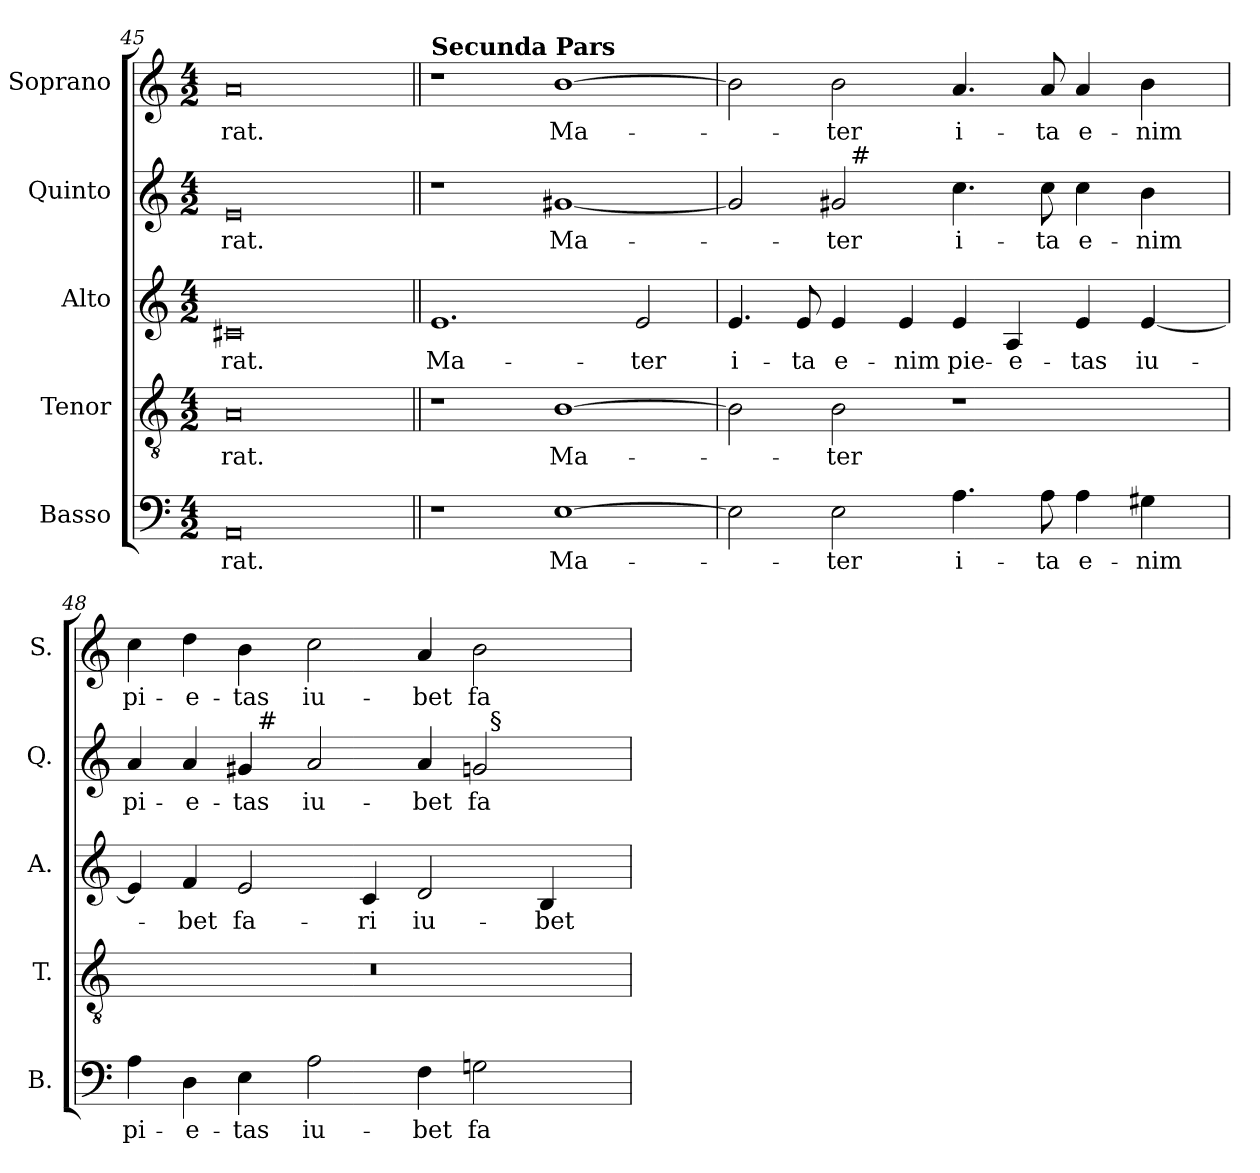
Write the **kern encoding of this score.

**kern	**text	**kern	**text	**kern	**text	**kern	**text	**kern	**text
*part5	*part5	*part4	*part4	*part3	*part3	*part2	*part2	*part1	*part1
*staff5	*staff5	*staff4	*staff4	*staff3	*staff3	*staff2	*staff2	*staff1	*staff1
*I"Basso	*	*I"Tenor	*	*I"Alto	*	*I"Quinto	*	*I"Soprano	*
*I'B.	*	*I'T.	*	*I'A.	*	*I'Q.	*	*I'S.	*
*clefF4	*	*clefGv2	*	*clefG2	*	*clefG2	*	*clefG2	*
*	*	*ITrd7c12	*	*	*	*	*	*	*
*k[]	*	*k[]	*	*k[]	*	*k[]	*	*k[]	*
*C:	*	*C:	*	*C:	*	*C:	*	*C:	*
*M4/2	*	*M4/2	*	*M4/2	*	*M4/2	*	*M4/2	*
=45	=45	=45	=45	=45	=45	=45	=45	=45	=45
!	!LO:LY:b:color=#000000	!	!	!	!	!	!	!	!
!	!	!	!LO:LY:b:color=#000000	!	!	!	!	!	!
!	!	!	!	!	!LO:LY:b:color=#000000	!	!	!	!
!	!	!	!	!	!	!	!LO:LY:b:color=#000000	!	!
!	!	!	!	!	!	!	!	!	!LO:LY:b:color=#000000
0AAi	-rat.	0AAi	-rat.	0c#Xi	-rat.	0ei	-rat.	0ai	-rat.
=46||	=46||	=46||	=46||	=46||	=46||	=46||	=46||	=46||	=46||
!	!	!	!	!	!	!	!	!LO:TX:a:B:t=Secunda Pars	!
!	!	!	!	!	!LO:LY:b:color=#000000	!	!	!	!
1r	.	1r	.	1.ei	Ma-	1r	.	1r	.
!	!LO:LY:b:color=#000000	!	!	!	!	!	!	!	!
!	!	!	!LO:LY:b:color=#000000	!	!	!	!	!	!
!	!	!	!	!	!	!	!LO:LY:b:color=#000000	!	!
!	!	!	!	!	!	!	!	!	!LO:LY:b:color=#000000
[1Ei	Ma-	[1BBi	Ma-	.	.	[1g#Xi	Ma-	[1bi	Ma-
!	!	!	!	!	!LO:LY:b:color=#000000	!	!	!	!
.	.	.	.	2ei/	-ter	.	.	.	.
=47	=47	=47	=47	=47	=47	=47	=47	=47	=47
!	!	!	!	!	!LO:LY:b:color=#000000	!	!	!	!
*	*	*	*	*	*	*^	*	*	*
2Ei\]	.	2BBi\]	.	4.ei/	i-	2g#i/]	2ryy	.	2bi\]	.
!	!	!	!	!	!LO:LY:b:color=#000000	!	!	!	!	!
.	.	.	.	8ei/	-ta	.	.	.	.	.
!	!LO:LY:b:color=#000000	!	!	!	!	!	!	!	!	!
!	!	!	!LO:LY:b:color=#000000	!	!	!	!	!	!	!
!	!	!	!	!	!LO:LY:b:color=#000000	!	!	!	!	!
!	!	!	!	!	!	!	!	!LO:LY:b:color=#000000	!	!
!	!	!	!	!	!	!	!	!	!	!LO:LY:b:color=#000000
2Ei\	-ter	2BBi\	-ter	4ei/	e-	2g#i/	32ryy	-ter	2bi\	-ter
.	.	.	.	.	.	.	256ryy	.	.	.
!	!	!	!	!	!	!	!LO:TX:a:t=#	!	!	!
.	.	.	.	.	.	.	1ryy	.	.	.
!	!	!	!	!	!LO:LY:b:color=#000000	!	!	!	!	!
.	.	.	.	4ei/	-nim	.	.	.	.	.
!	!LO:LY:b:color=#000000	!	!	!	!	!	!	!	!	!
!	!	!	!	!	!LO:LY:b:color=#000000	!	!	!	!	!
!	!	!	!	!	!	!	!	!LO:LY:b:color=#000000	!	!
!	!	!	!	!	!	!	!	!	!	!LO:LY:b:color=#000000
4.Ai\	i-	1r	.	4ei/	pie-	4.cci\	.	i-	4.ai/	i-
!	!	!	!	!	!LO:LY:b:color=#000000	!	!	!	!	!
.	.	.	.	4Ai/	-e-	.	.	.	.	.
!	!LO:LY:b:color=#000000	!	!	!	!	!	!	!	!	!
!	!	!	!	!	!	!	!	!LO:LY:b:color=#000000	!	!
!	!	!	!	!	!	!	!	!	!	!LO:LY:b:color=#000000
8Ai\	-ta	.	.	.	.	8cci\	.	-ta	8ai/	-ta
!	!LO:LY:b:color=#000000	!	!	!	!	!	!	!	!	!
!	!	!	!	!	!LO:LY:b:color=#000000	!	!	!	!	!
!	!	!	!	!	!	!	!	!LO:LY:b:color=#000000	!	!
!	!	!	!	!	!	!	!	!	!	!LO:LY:b:color=#000000
4Ai\	e-	.	.	4ei/	-tas	4cci\	.	e-	4ai/	e-
.	.	.	.	.	.	.	4ryy	.	.	.
!	!LO:LY:b:color=#000000	!	!	!	!	!	!	!	!	!
!	!	!	!	!	!LO:LY:b:color=#000000	!	!	!	!	!
!	!	!	!	!	!	!	!	!LO:LY:b:color=#000000	!	!
!	!	!	!	!	!	!	!	!	!	!LO:LY:b:color=#000000
4G#Xi\	-nim	.	.	[4ei/	iu-	4bi\	.	-nim	4bi\	-nim
.	.	.	.	.	.	.	8ryy	.	.	.
.	.	.	.	.	.	.	16ryy	.	.	.
.	.	.	.	.	.	.	64..ryy	.	.	.
=48	=48	=48	=48	=48	=48	=48	=48	=48	=48	=48
!	!LO:LY:b:color=#000000	!LO:N:vis=1	!	!	!	!	!	!	!	!
!	!	!	!	!	!	!	!	!LO:LY:b:color=#000000	!	!
!	!	!	!	!	!	!	!	!	!	!LO:LY:b:color=#000000
4Ai\	pi-	0r	.	4ei/]	.	4ai/	2ryy	pi-	4cci\	pi-
!	!LO:LY:b:color=#000000	!	!	!	!	!	!	!	!	!
!	!	!	!	!	!LO:LY:b:color=#000000	!	!	!	!	!
!	!	!	!	!	!	!	!	!LO:LY:b:color=#000000	!	!
!	!	!	!	!	!	!	!	!	!	!LO:LY:b:color=#000000
4Di\	-e-	.	.	4fi/	-bet	4ai/	.	-e-	4ddi\	-e-
!	!LO:LY:b:color=#000000	!	!	!	!	!	!	!	!	!
!	!	!	!	!	!LO:LY:b:color=#000000	!	!	!	!	!
!	!	!	!	!	!	!	!	!LO:LY:b:color=#000000	!	!
!	!	!	!	!	!	!	!	!	!	!LO:LY:b:color=#000000
4Ei\	-tas	.	.	2ei/	fa-	4g#i/	32ryy	-tas	4bi\	-tas
.	.	.	.	.	.	.	256ryy	.	.	.
!	!	!	!	!	!	!	!LO:TX:a:t=#	!	!	!
.	.	.	.	.	.	.	1ryy	.	.	.
!	!LO:LY:b:color=#000000	!	!	!	!	!	!	!	!	!
!	!	!	!	!	!	!	!	!LO:LY:b:color=#000000	!	!
!	!	!	!	!	!	!	!	!	!	!LO:LY:b:color=#000000
2Ai\	iu-	.	.	.	.	2ai/	.	iu-	2cci\	iu-
!	!	!	!	!	!LO:LY:b:color=#000000	!	!	!	!	!
.	.	.	.	4ci/	-ri	.	.	.	.	.
!	!LO:LY:b:color=#000000	!	!	!	!	!	!	!	!	!
!	!	!	!	!	!LO:LY:b:color=#000000	!	!	!	!	!
!	!	!	!	!	!	!	!	!LO:LY:b:color=#000000	!	!
!	!	!	!	!	!	!	!	!	!	!LO:LY:b:color=#000000
4Fi\	-bet	.	.	2di/	iu-	4ai/	.	-bet	4ai/	-bet
!	!LO:LY:b:color=#000000	!	!	!	!	!	!	!	!	!
!	!	!	!	!	!	!	!	!LO:LY:b:color=#000000	!	!
!	!	!	!	!	!	!	!	!	!	!LO:LY:b:color=#000000
2Gni\	fa-	.	.	.	.	2gi/	.	fa-	2bi\	fa-
!	!	!	!	!	!	!	!LO:TX:a:t=§	!	!	!
.	.	.	.	.	.	.	4ryy	.	.	.
!	!	!	!	!	!LO:LY:b:color=#000000	!	!	!	!	!
.	.	.	.	4Bi/	-bet	.	.	.	.	.
.	.	.	.	.	.	.	8ryy	.	.	.
.	.	.	.	.	.	.	16ryy	.	.	.
.	.	.	.	.	.	.	64..ryy	.	.	.
*	*	*	*	*	*	*v	*v	*	*	*
=	=	=	=	=	=	=	=	=	=
*-	*-	*-	*-	*-	*-	*-	*-	*-	*-
